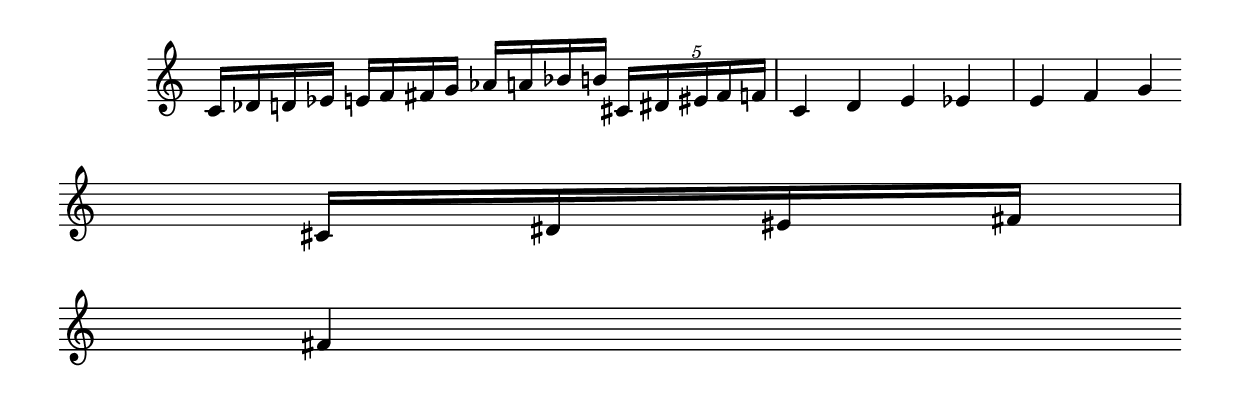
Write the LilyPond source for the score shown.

#(ly:set-option 'midi-extension "mid")
\version "2.12.3"
\include "english.ly"
\header{


}
%{

%}
melody = {
\once \override Staff.TimeSignature #'stencil = ##f
\clef treble
\key c \major


 c'16[ df'16 d'16 ef'16] e'16[ f'16 fs'16 g'16] af'16[ a'16 bf'16 b'16] \times 4/5{ cs'16[ ds'16 es'16 fs'16 f'16] }  \bar "|"  c'4 d'4 e'4 ef'4 e'4 f'4 g'4 \break
\grace s64 cs'16[ ds'16 es'16 fs'16] \break
\grace s64 fs'4 \break

}


text = \lyricmode {
                             
}

\score{

<<
\new Voice = "one" {
\melody
}
\new Lyrics \lyricsto "one" \text
>>
\layout {
\context {
\Score
\remove "Bar_number_engraver"
}
}
\midi {
\context {
\Score
tempoWholesPerMinute = #(ly:make-moment 200 4)
}
}
}